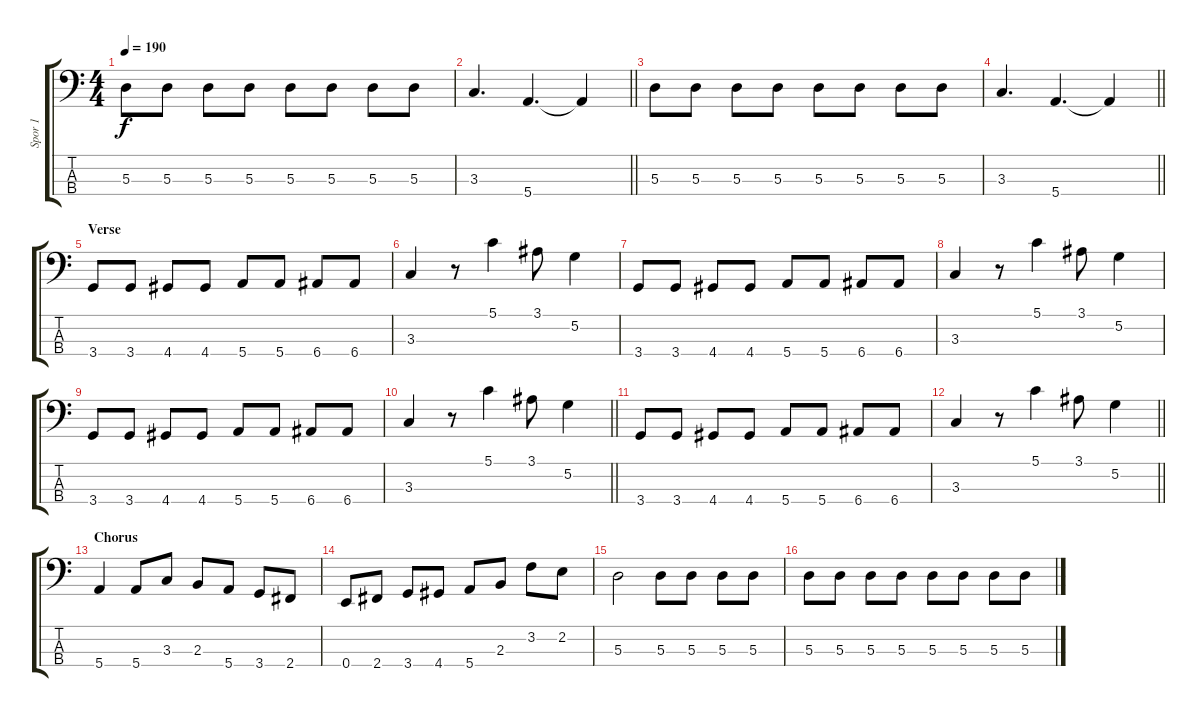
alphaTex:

\track ("Spor 1" "Spor 1") {instrument slapbass2}
\staff {score tabs}
\tuning (G2 D2 A1 E1) {hide}
\ts (4 4)
\tempo 190
\clef f4
\ks c
5.3.8{dy f} 5.3.8 5.3.8 5.3.8 5.3.8 5.3.8 5.3.8 5.3.8 |
\barLineRight lightlight
3.3.4{d} 5.4.4{d} 5.4{t}.4 |
5.3.8 5.3.8 5.3.8 5.3.8 5.3.8 5.3.8 5.3.8 5.3.8 |
\barLineRight lightlight
3.3.4{d} 5.4.4{d} 5.4{t}.4 |
\section ("" "Verse")
3.4.8 3.4.8 4.4.8 4.4.8 5.4.8 5.4.8 6.4.8 6.4.8 |
3.3.4 r.8 5.1.4 3.1.8 5.2.4 |
3.4.8 3.4.8 4.4.8 4.4.8 5.4.8 5.4.8 6.4.8 6.4.8 |
3.3.4 r.8 5.1.4 3.1.8 5.2.4 |
3.4.8 3.4.8 4.4.8 4.4.8 5.4.8 5.4.8 6.4.8 6.4.8 |
\barLineRight lightlight
3.3.4 r.8 5.1.4 3.1.8 5.2.4 |
3.4.8 3.4.8 4.4.8 4.4.8 5.4.8 5.4.8 6.4.8 6.4.8 |
\barLineRight lightlight
3.3.4 r.8 5.1.4 3.1.8 5.2.4 |
\section ("" "Chorus")
5.4.4 5.4.8 3.3.8 2.3.8 5.4.8 3.4.8 2.4.8 |
0.4.8 2.4.8 3.4.8 4.4.8 5.4.8 2.3.8 3.2.8 2.2.8 |
5.3.2 5.3.8 5.3.8 5.3.8 5.3.8 |
5.3.8 5.3.8 5.3.8 5.3.8 5.3.8 5.3.8 5.3.8 5.3.8
